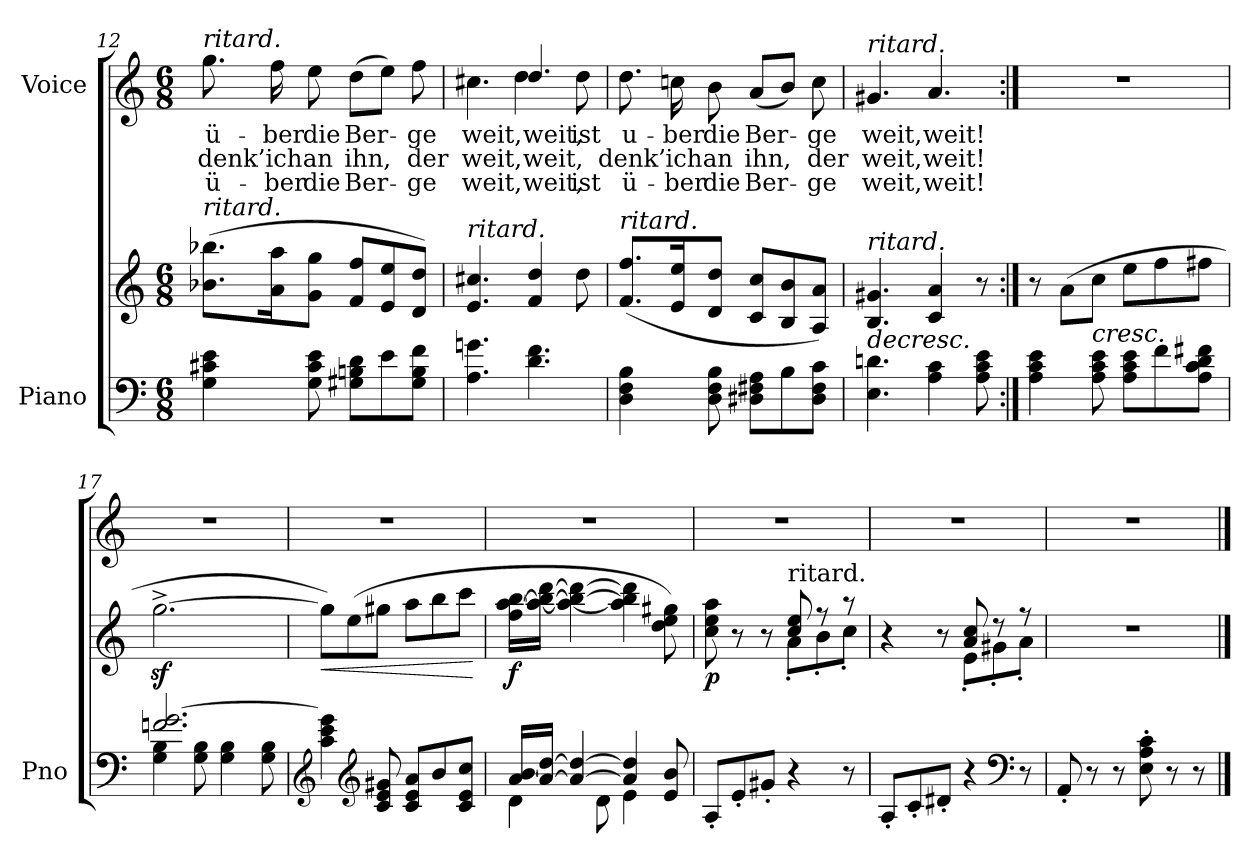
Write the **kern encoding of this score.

**kern	**kern	**dynam	**kern	**text	**text	**text
*part2	*part2	*part2	*part1	*part1	*part1	*part1
*staff3	*staff2	*staff2/3	*staff1	*staff1	*staff1	*staff1
*I"Piano	*	*	*I"Voice	*	*	*
*I'Pno	*	*	*	*	*	*
*clefF4	*clefG2	*	*clefG2	*	*	*
*k[]	*k[]	*	*k[]	*	*	*
*M6/8	*M6/8	*	*M6/8	*	*	*
*MM65	*MM65	*	*MM65	*	*	*
=12	=12	=12	=12	=12	=12	=12
!	!	!	!LO:TX:a:i:t=ritard.	!	!	!
!	!LO:TX:a:i:t=ritard.	!	!	!	!	!
!	!	!	!	!LO:LY:b	!LO:LY:b	!LO:LY:b
4G\ 4c#X\ 4e\	(>8.b-X\ 8.bb-X\L	.	8.gg\	ü-	denk’	ü-
!	!	!	!	!LO:LY:b	!LO:LY:b	!LO:LY:b
.	16a\ 16aa\K	.	16ff\	-ber	ich	-ber
!	!	!	!	!LO:LY:b	!LO:LY:b	!LO:LY:b
8G\ 8c#\ 8e\	8g\ 8gg\J	.	8ee\	die	an	die
!	!	!	!	!LO:LY:b	!LO:LY:b	!LO:LY:b
8G#X\ 8Bn\ 8d\L	8f/ 8ff/L	.	(>8dd\L	Ber-	ihn,	Ber-
8e\	8e/ 8ee/	.	8ee\J)	.	.	.
!	!	!	!	!LO:LY:b	!LO:LY:b	!LO:LY:b
8G#\ 8B\ 8f\J	8d/ 8dd/J)	.	8ff\	-ge	der	-ge
=13	=13	=13	=13	=13	=13	=13
*	*	*	*MM60	*	*	*
!	!	!	!LO:TX:a:i:t=ritard.	!	!	!
!	!LO:TX:a:i:t=ritard.	!	!	!	!	!
!	!	!	!	!LO:LY:b	!LO:LY:b	!LO:LY:b
*	*	*	*^	*	*	*
4.A\ 4.gn\	4.e/ 4.cc#X/	.	4.cc#X\	4.ryy	weit,	weit,	weit,
!	!	!	!	!LO:N:head=solid	!LO:LY:b	!LO:LY:b	!LO:LY:b
4.d\ 4.f\	4f/ 4dd/	.	4.dd/	4dd\	weit,	weit,	weit,
!	!	!	!	!	!LO:LY:b	!	!LO:LY:b
.	8dd\	.	.	8dd\	ist	.	ist
*	*	*	*v	*v	*	*	*
=14	=14	=14	=14	=14	=14	=14
*	*	*	*MM55	*	*	*
*	*	*	*^	*	*	*
!	!	!	!LO:TX:a:i:t=ritard.	!	!	!	!
!	!LO:TX:a:i:t=ritard.	!	!	!	!	!	!
!	!	!	!	!	!LO:LY:b	!LO:LY:b	!LO:LY:b
*	*	*	*v	*v	*	*	*
4D\ 4F\ 4B\	(<8.f/ 8.ff/L	.	8.dd\	u-	denk’	ü-
!	!	!	!	!LO:LY:b	!LO:LY:b	!LO:LY:b
.	16e/ 16ee/K	.	16ccn\	-ber	ich	-ber
!	!	!	!	!LO:LY:b	!LO:LY:b	!LO:LY:b
8D\ 8F\ 8B\	8d/ 8dd/J	.	8b\	die	an	die
!	!	!	!	!LO:LY:b	!LO:LY:b	!LO:LY:b
8D#X\ 8F#X\ 8A\L	8c/ 8cc/L	.	(<8a/L	Ber-	ihn,	Ber-
8B\	8B/ 8b/	.	8b/J)	.	.	.
!	!	!	!	!LO:LY:b	!LO:LY:b	!LO:LY:b
8D#\ 8F#\ 8c\J	8A/ 8a/J)	.	8cc\	-ge	der	-ge
=15	=15	=15	=15	=15	=15	=15
*	*	*	*MM50	*	*	*
!	!	!	!LO:TX:a:i:t=ritard.	!	!	!
!	!LO:TX:a:i:t=ritard.	!	!	!	!	!
!	!	!LO:HP:b	!	!LO:LY:b	!LO:LY:b	!LO:LY:b
4.E\ 4.dn\	4.B/ 4.g#X/	>	4.g#X/	weit,	weit,	weit,
!	!	!	!	!LO:LY:b	!LO:LY:b	!LO:LY:b
4A\ 4c\	4c/ 4a/	.	4.a/	weit!	weit!	weit!
8A\ 8c\ 8e\	8r	.	.	.	.	.
!!LO:LB:g=z
=16:|!	=16:|!	=16:|!	=16:|!	=16:|!	=16:|!	=16:|!
*	*	*	*MM71	*	*	*
4A\ 4c\ 4e\	8r	.	2.r	.	.	.
.	(>8a\L	.	.	.	.	.
!	!	!LO:HP:b	!	!	!	!
8A\ 8c\ 8e\	8cc\J	<	.	.	.	.
8A\ 8c\ 8e\L	8ee\L	.	.	.	.	.
8f\	8ff\	.	.	.	.	.
8A\ 8c\ 8d\ 8f#X\J	8ff#X\J	.	.	.	.	.
.	.	]	.	.	.	.
=17	=17	=17	=17	=17	=17	=17
*^	*	*	*	*	*	*
2.fn/ [2.g/	4G\ 4B\	[2.ggz<^\	.	2.r	.	.	.
.	8G\ 8B\	.	.	.	.	.	.
.	4G\ 4B\	.	.	.	.	.	.
.	8G\ 8B\	.	.	.	.	.	.
=18	=18	=18	=18	=18	=18	=18	=18
!	!	!	!LO:HP:b	!	!	!	!
*v	*v	*	*	*	*	*	*
4c\ 4e\ 4g\]	8gg\L])	<	2.r	.	.	.
.	(>8ee\	.	.	.	.	.
*clefG2	*	*	*	*	*	*
8c/ 8e/ 8g#X/	8gg#X\J	.	.	.	.	.
8c/ 8e/ 8a/L	8aa\L	.	.	.	.	.
8b/	8bb\	.	.	.	.	.
8c/ 8e/ 8cc/J	8ccc\J	.	.	.	.	.
.	.	[	.	.	.	.
=19	=19	=19	=19	=19	=19	=19
*^	*	*	*	*	*	*
!	!	!	!LO:DY:b	!	!	!	!
[16a/ 16b/LL	4d\	16ff\ [16aa\ [16bb\LL	f	2.r	.	.	.
16a/_ [16dd/JJ	.	16aa\_ 16bb\_ [16ddd\JJ	.	.	.	.	.
4a/_ 4dd/_	.	4aa\_ 4bb\_ 4ddd\_	.	.	.	.	.
.	8d\	.	.	.	.	.	.
4a/] 4dd/]	4e\	4aa\] 4bb\] 4ddd\]	.	.	.	.	.
8e/ 8b/	8rffyy	8dd\ 8ee\ 8gg#X\)	.	.	.	.	.
*v	*v	*	*	*	*	*	*
.	.	[	.	.	.	.
=20	=20	=20	=20	=20	=20	=20
*	*^	*	*	*	*	*
!	!	!	!LO:DY:b	!	!	!	!
*	*	*	*	*^	*	*	*
8A'/L	8cc\ 8ee\ 8aa\	4.rAyy	p	2.r	4.ryy	.	.	.
8e'/	8r	.	.	.	.	.	.	.
8g#X'/J	8r	.	.	.	.	.	.	.
*	*	*	*	*MM60	*	*	*	*
!	!LO:TX:a:t=ritard.	!	!	!	!	!	!	!
4r	8cc/ 8ee/	8a'\L	.	.	4.ryy	.	.	.
.	8r	8b'\	.	.	.	.	.	.
8r	8r	8cc'\J	.	.	.	.	.	.
=21	=21	=21	=21	=21	=21	=21	=21	=21
8A'/L	4r	4.ryy	.	2.r	4.ryy	.	.	.
8c'/	.	.	.	.	.	.	.	.
8d#X'/J	8r	.	.	.	.	.	.	.
*	*	*	*	*MM55	*	*	*	*
4r	8a/ 8cc/	8e'\L	.	.	4.ryy	.	.	.
.	8r	8g#X'\	.	.	.	.	.	.
*clefF4	*	*	*	*	*	*	*	*
8r	8r	8a'\J	.	.	.	.	.	.
*	*v	*v	*	*	*	*	*	*
*	*	*	*v	*v	*	*	*
=22	=22	=22	=22	=22	=22	=22
*	*	*	*MM50	*	*	*
8AA'/	2.r	.	2.r	.	.	.
8r	.	.	.	.	.	.
8r	.	.	.	.	.	.
8E\' 8A\' 8c\'	.	.	.	.	.	.
8r	.	.	.	.	.	.
8r	.	.	.	.	.	.
==	==	==	==	==	==	==
*-	*-	*-	*-	*-	*-	*-
